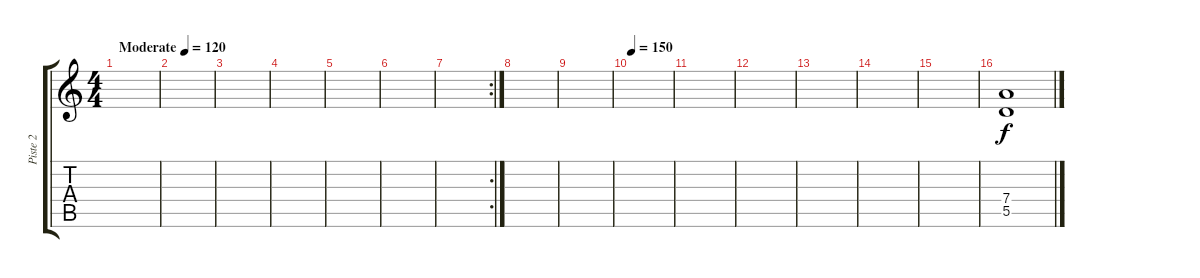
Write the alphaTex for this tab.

\track ("Piste 2" "Piste 2") {instrument distortionguitar}
\staff {score tabs}
\tuning (E4 B3 G3 D3 A2 E2) {hide}
\ts (4 4)
\tempo (120 "Moderate")
\clef g2
\ks c
|
|
|
|
|
|
\rc 2
|
|
|
\tempo 150
|
|
|
|
|
|
(7.4 5.5).1
